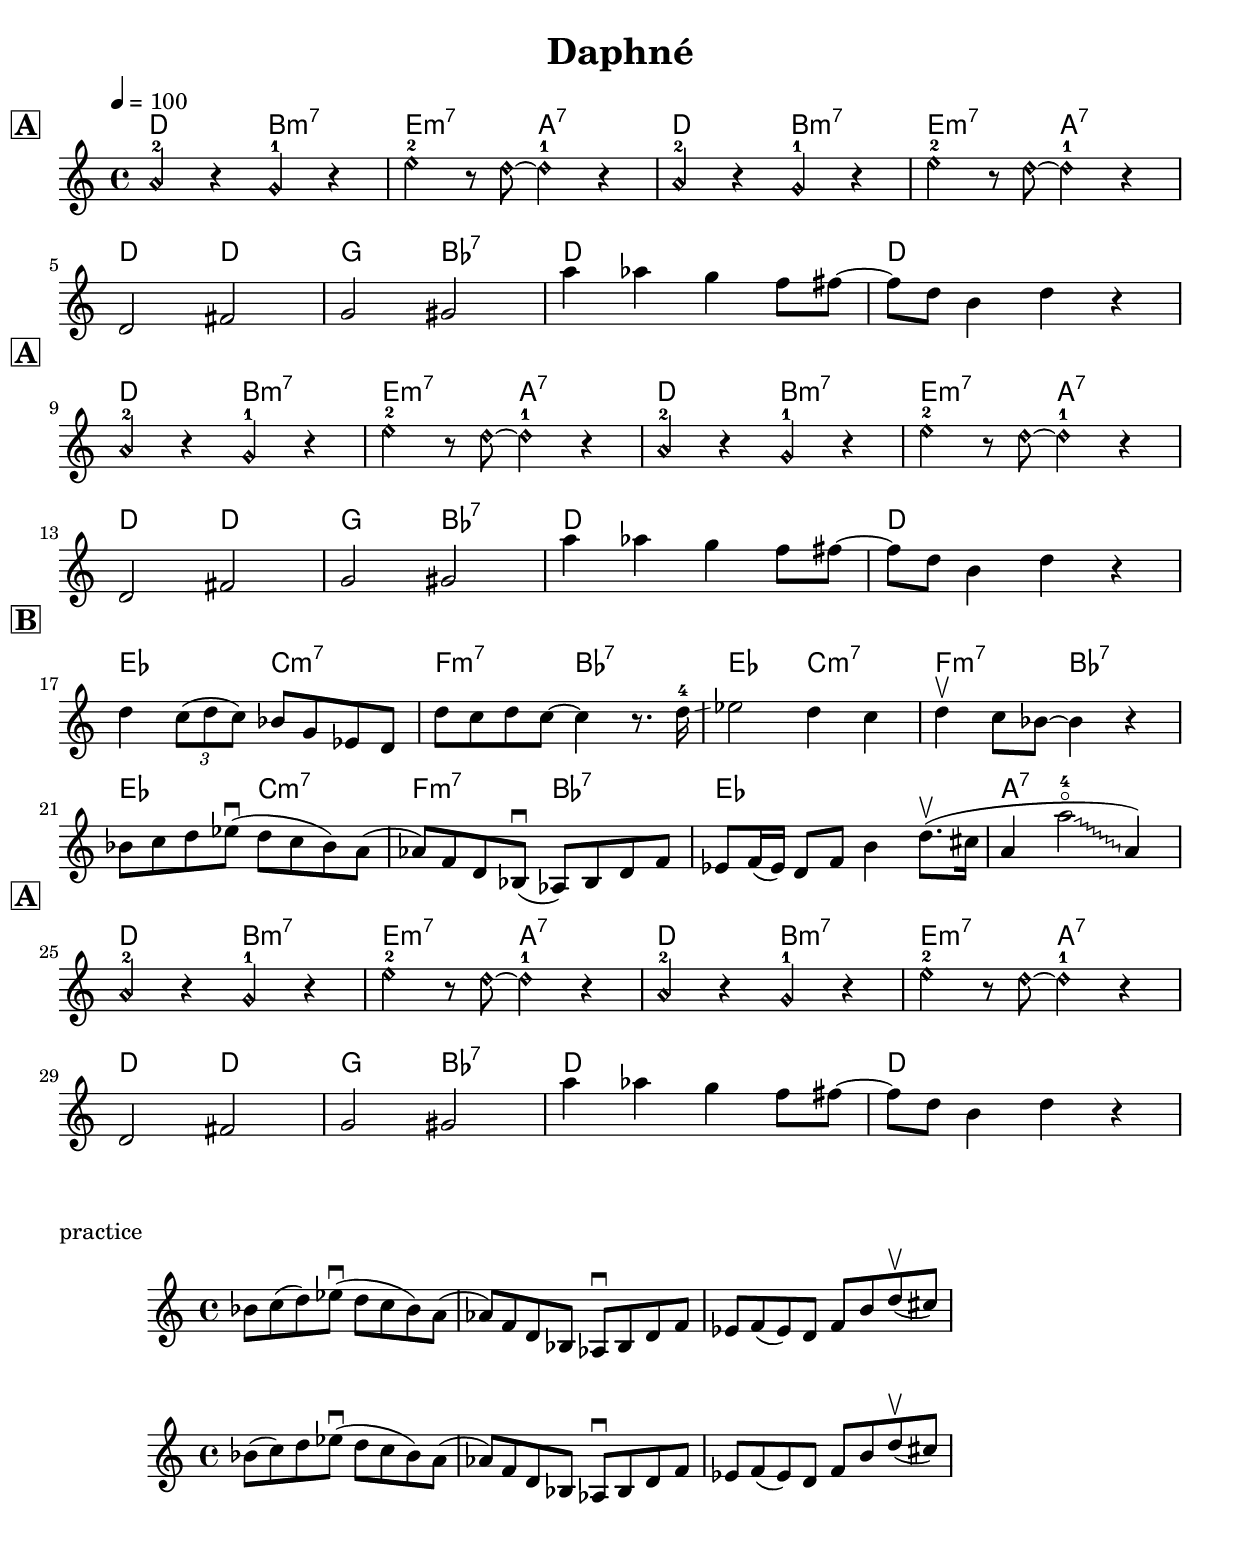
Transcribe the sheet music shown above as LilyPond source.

\language "english"
\version "2.24.0"
%=============================================
%   created by MuseScore Version: 1.3
%          September 28, 2014
%=============================================
%% http://lsr.di.unimi.it/LSR/Item?id=838

%LSR completed by P.P.Schneider on Feb. 2014 for v2.18

#(define ((bars-per-line-engraver bar-list) context)
  (let* ((working-copy bar-list)
         (total (1+ (car working-copy))))
    `((acknowledgers
       (paper-column-interface
        . ,(lambda (engraver grob source-engraver)
             (let ((internal-bar (ly:context-property context 'internalBarNumber)))
               (if (and (pair? working-copy)
                        (= (remainder internal-bar total) 0)
                        (eq? #t (ly:grob-property grob 'non-musical)))
                   (begin
                     (set! (ly:grob-property grob 'line-break-permission) 'force)
                     (if (null? (cdr working-copy))
                         (set! working-copy bar-list)
                         (begin
                           (set! working-copy (cdr working-copy))))
                           (set! total (+ total (car working-copy))))))))))))

\include "violin-functions.ly"

\version "2.19.32"

%=============================================
% PARAGRAPH
% http://www.lilypond.org/doc/v2.19/Documentation/extending/new-markup-list-command-definition
%=============================================
#(define-markup-list-command (paragraph layout props args) (markup-list?)
  (interpret-markup-list layout props
   (make-justified-lines-markup-list (cons (make-hspace-markup 2) args))))



%=============================================
% WRITE SCORE
%
%=============================================
#(define-markup-command (writeMusic layout props music) (ly:music?)
   (let ((score (ly:make-score music))
         (score-layout (ly:output-def-clone $defaultlayout)))
     ;; possibly, change some settings in the \layout block
     (ly:output-def-set-variable! score-layout 'indent 0)
     ;; add the \layout block to the score
     (ly:score-add-output-def! score score-layout)
     (interpret-markup layout props (markup  #:score score) )
     ))

#(define-markup-command (writeMusicNoTime layout props music) (ly:music?)
   (let ((score (ly:make-score    music))
         (score-layout (ly:output-def-clone $defaultlayout))
         )
     ;; change some settings in the \layout block
     (ly:output-def-set-variable! score-layout 'indent 0)
     ;; add the \layout block to the score
     (ly:score-add-output-def! score score-layout)
     (interpret-markup layout props (markup  #:score score) )
     )
   )




%=============================================
%   SECTION
%=============================================
sectionLetter =
#(define-music-function ( letter) (string?)
   #{
     \once \override Score.RehearsalMark #'extra-offset = #'(-8 . 1)
     \mark \markup{\box{\bold{ $letter }}}
   #})


%%%%%%%%%%%%%%%%%%%%%
%   bracket-repeats %
%%%%%%%%%%%%%%%%%%%%%
% The following procedure is a modification of the function
% `measure-counter-stencil' found in the file
% `scm/music-functions.scm' in the LilyPond distribution.

#(define (repeat-stencil grob)
   (let* ((orig (ly:grob-original grob))
          (siblings (ly:spanner-broken-into orig)) ; have we been split?
          (bounds (ly:grob-array->list (ly:grob-object grob 'columns)))
          (refp (ly:grob-system grob))
          ;; we use the first and/or last NonMusicalPaperColumn grob(s) of
          ;; a system in the event that a MeasureCounter spanner is broken
          (all-cols (ly:grob-array->list (ly:grob-object refp 'columns)))
          (all-cols
           (filter
            (lambda (col) (eq? #t (ly:grob-property col 'non-musical)))
            all-cols))
          (left-bound
           (if (or (null? siblings) ; spanner is unbroken
                   (eq? grob (car siblings))) ; or the first piece
               (car bounds)
               (car all-cols)))
          (right-bound
           (if (or (null? siblings)
                   (eq? grob (car (reverse siblings))))
               (car (reverse bounds))
               (car (reverse all-cols))))
          (elts-L (ly:grob-array->list (ly:grob-object left-bound 'elements)))
          (elts-R (ly:grob-array->list (ly:grob-object right-bound 'elements)))
          (break-alignment-L
           (filter
            (lambda (elt) (grob::has-interface elt 'break-alignment-interface))
            elts-L))
          (break-alignment-R
           (filter
            (lambda (elt) (grob::has-interface elt 'break-alignment-interface))
            elts-R))
          (break-alignment-L-ext (ly:grob-extent (car break-alignment-L) refp X))
          (break-alignment-R-ext (ly:grob-extent (car break-alignment-R) refp X))
          (num
           (make-concat-markup
            (list
             (number->string (ly:grob-property grob 'count-from))
             "x")))
          (num
           (if (or (null? siblings)
                   (eq? grob (car siblings)))
               num
               (make-parenthesize-markup num)))
          (num (grob-interpret-markup grob num))
          (num-stil-ext-X (ly:stencil-extent num X))
          (num-stil-ext-Y (ly:stencil-extent num Y))
          (num (ly:stencil-aligned-to num X (ly:grob-property grob 'self-alignment-X)))
          (num
           (ly:stencil-translate-axis
            num
            (+ (interval-length break-alignment-L-ext)
              (* 0.5
                (- (car break-alignment-R-ext)
                  (cdr break-alignment-L-ext))))
            X))
          (bracket-L
           (markup
            #:path
            0.1 ; line-thickness
            `((moveto 0.5 ,(* 0.5 (interval-length num-stil-ext-Y)))
              (lineto ,(* 0.5
                         (- (car break-alignment-R-ext)
                           (cdr break-alignment-L-ext)
                           (interval-length num-stil-ext-X)))
                ,(* 0.5 (interval-length num-stil-ext-Y)))
              (closepath)
              (rlineto 0.0 -1.0))))
          (bracket-R
           (markup
            #:path
            0.1
            `((moveto ,(* 0.5
                         (- (car break-alignment-R-ext)
                           (cdr break-alignment-L-ext)
                           (interval-length num-stil-ext-X)))
                ,(* 0.5 (interval-length num-stil-ext-Y)))
              (lineto 0.5
                ,(* 0.5 (interval-length num-stil-ext-Y)))
              (closepath)
              (rlineto 0.0 -1.0))))
          (bracket-L (grob-interpret-markup grob bracket-L))
          (bracket-R (grob-interpret-markup grob bracket-R))
          (num (ly:stencil-combine-at-edge num X LEFT bracket-L 0.4))
          (num (ly:stencil-combine-at-edge num X RIGHT bracket-R 0.4)))
     num))
%%%%%%%%%%%%%%%%%%%%%%%%%%%%%%% ...UNTIL HERE %%%%%%%%%%%%%%%%%%%%%%%%%%%%%%%


\header {
  title = "Daphné"
}

global = {
  \time 4/4
  \tempo 4=100
}

chordsPartA = \chordmode {
   \sectionLetter "A"
   d2   b:m7   e:m7   a:7
   d2   b:m7   e:m7   a:7
   d2   d      g      bf:7
   d1          d1
}
chordsPartB = \chordmode {
   \sectionLetter "B"
   ef2  c:m7   f:m7   bf:7
   ef2  c:m7   f:m7   bf:7
   ef2  c:m7   f:m7   bf:7
   ef1         a1:7
}
chordNames = \chordmode {
  \global
  \chordsPartA
  \chordsPartA
  \chordsPartB
  \chordsPartA
}

introHarmonics =  {
\harmonicsOn
a 4-2  r g4-1  r e'4-2  r8 d8 ~ d4-1  r
\harmonicsOff
}

melodyPartA = {
\introHarmonics
\introHarmonics
d,2 fs g gs
a'4  af g f8 fs ~ fs d b4 d4  r4
}
melodyPartB = {
  d4 \tuplet 3/2 {c8( d c) } bf8 g8 ef d
  d'8 c d8 c8 ~ c4 r8.
  d16-4 \glissSize #5 ef2 d4 c d\upbow c8 bf8 ~ bf4 r4
  bf8 c   d  ef\db( d  c  bf) a (
  af) f d bf\db( af)  bf d f
  ef f16( ef) d8 f8 b4 d8.\upbow (cs16
  a4
  \override Glissando.style = #'zigzag
   a'2-4\flageolet \glissando a,4)
   



}
melody = \relative c'' {
 \key c \major
 \melodyPartA
 \melodyPartA
 \melodyPartB
 \melodyPartA
}

\version "2.24.0"
%=============================================
%   created by MuseScore Version: 1.3
%          September 28, 2014
%=============================================
%% http://lsr.di.unimi.it/LSR/Item?id=838

%LSR completed by P.P.Schneider on Feb. 2014 for v2.18

#(define ((bars-per-line-engraver bar-list) context)
  (let* ((working-copy bar-list)
         (total (1+ (car working-copy))))
    `((acknowledgers
       (paper-column-interface
        . ,(lambda (engraver grob source-engraver)
             (let ((internal-bar (ly:context-property context 'internalBarNumber)))
               (if (and (pair? working-copy)
                        (= (remainder internal-bar total) 0)
                        (eq? #t (ly:grob-property grob 'non-musical)))
                   (begin
                     (set! (ly:grob-property grob 'line-break-permission) 'force)
                     (if (null? (cdr working-copy))
                         (set! working-copy bar-list)
                         (begin
                           (set! working-copy (cdr working-copy))))
                           (set! total (+ total (car working-copy))))))))))))

\version "2.19.32"

%=============================================
% PARAGRAPH
% http://www.lilypond.org/doc/v2.19/Documentation/extending/new-markup-list-command-definition
%=============================================
#(define-markup-list-command (paragraph layout props args) (markup-list?)
  (interpret-markup-list layout props
   (make-justified-lines-markup-list (cons (make-hspace-markup 2) args))))



%=============================================
% WRITE SCORE
%
%=============================================
#(define-markup-command (writeMusic layout props music) (ly:music?)
   (let ((score (ly:make-score music))
         (score-layout (ly:output-def-clone $defaultlayout)))
     ;; possibly, change some settings in the \layout block
     (ly:output-def-set-variable! score-layout 'indent 0)
     ;; add the \layout block to the score
     (ly:score-add-output-def! score score-layout)
     (interpret-markup layout props (markup  #:score score) )
     ))

#(define-markup-command (writeMusicNoTime layout props music) (ly:music?)
   (let ((score (ly:make-score    music))
         (score-layout (ly:output-def-clone $defaultlayout))
         )
     ;; change some settings in the \layout block
     (ly:output-def-set-variable! score-layout 'indent 0)
     ;; add the \layout block to the score
     (ly:score-add-output-def! score score-layout)
     (interpret-markup layout props (markup  #:score score) )
     )
   )




%=============================================
%   SECTION
%=============================================
sectionLetter =
#(define-music-function ( letter) (string?)
   #{
     \once \override Score.RehearsalMark #'extra-offset = #'(-8 . 1)
     \mark \markup{\box{\bold{ $letter }}}
   #})


%%%%%%%%%%%%%%%%%%%%%
%   bracket-repeats %
%%%%%%%%%%%%%%%%%%%%%
% The following procedure is a modification of the function
% `measure-counter-stencil' found in the file
% `scm/music-functions.scm' in the LilyPond distribution.

#(define (repeat-stencil grob)
   (let* ((orig (ly:grob-original grob))
          (siblings (ly:spanner-broken-into orig)) ; have we been split?
          (bounds (ly:grob-array->list (ly:grob-object grob 'columns)))
          (refp (ly:grob-system grob))
          ;; we use the first and/or last NonMusicalPaperColumn grob(s) of
          ;; a system in the event that a MeasureCounter spanner is broken
          (all-cols (ly:grob-array->list (ly:grob-object refp 'columns)))
          (all-cols
           (filter
            (lambda (col) (eq? #t (ly:grob-property col 'non-musical)))
            all-cols))
          (left-bound
           (if (or (null? siblings) ; spanner is unbroken
                   (eq? grob (car siblings))) ; or the first piece
               (car bounds)
               (car all-cols)))
          (right-bound
           (if (or (null? siblings)
                   (eq? grob (car (reverse siblings))))
               (car (reverse bounds))
               (car (reverse all-cols))))
          (elts-L (ly:grob-array->list (ly:grob-object left-bound 'elements)))
          (elts-R (ly:grob-array->list (ly:grob-object right-bound 'elements)))
          (break-alignment-L
           (filter
            (lambda (elt) (grob::has-interface elt 'break-alignment-interface))
            elts-L))
          (break-alignment-R
           (filter
            (lambda (elt) (grob::has-interface elt 'break-alignment-interface))
            elts-R))
          (break-alignment-L-ext (ly:grob-extent (car break-alignment-L) refp X))
          (break-alignment-R-ext (ly:grob-extent (car break-alignment-R) refp X))
          (num
           (make-concat-markup
            (list
             (number->string (ly:grob-property grob 'count-from))
             "x")))
          (num
           (if (or (null? siblings)
                   (eq? grob (car siblings)))
               num
               (make-parenthesize-markup num)))
          (num (grob-interpret-markup grob num))
          (num-stil-ext-X (ly:stencil-extent num X))
          (num-stil-ext-Y (ly:stencil-extent num Y))
          (num (ly:stencil-aligned-to num X (ly:grob-property grob 'self-alignment-X)))
          (num
           (ly:stencil-translate-axis
            num
            (+ (interval-length break-alignment-L-ext)
              (* 0.5
                (- (car break-alignment-R-ext)
                  (cdr break-alignment-L-ext))))
            X))
          (bracket-L
           (markup
            #:path
            0.1 ; line-thickness
            `((moveto 0.5 ,(* 0.5 (interval-length num-stil-ext-Y)))
              (lineto ,(* 0.5
                         (- (car break-alignment-R-ext)
                           (cdr break-alignment-L-ext)
                           (interval-length num-stil-ext-X)))
                ,(* 0.5 (interval-length num-stil-ext-Y)))
              (closepath)
              (rlineto 0.0 -1.0))))
          (bracket-R
           (markup
            #:path
            0.1
            `((moveto ,(* 0.5
                         (- (car break-alignment-R-ext)
                           (cdr break-alignment-L-ext)
                           (interval-length num-stil-ext-X)))
                ,(* 0.5 (interval-length num-stil-ext-Y)))
              (lineto 0.5
                ,(* 0.5 (interval-length num-stil-ext-Y)))
              (closepath)
              (rlineto 0.0 -1.0))))
          (bracket-L (grob-interpret-markup grob bracket-L))
          (bracket-R (grob-interpret-markup grob bracket-R))
          (num (ly:stencil-combine-at-edge num X LEFT bracket-L 0.4))
          (num (ly:stencil-combine-at-edge num X RIGHT bracket-R 0.4)))
     num))
%%%%%%%%%%%%%%%%%%%%%%%%%%%%%%% ...UNTIL HERE %%%%%%%%%%%%%%%%%%%%%%%%%%%%%%%

words = {}

\score {
  <<
    \new ChordNames \chordNames
    \new Staff {

%%%%%%%%%%%%%%%%%%%%%
      %   bracket-repeats %
%%%%%%%%%%%%%%%%%%%%%
      %  \override Staff.MeasureCounter.font-encoding = #'latin1
      %  \override Staff.MeasureCounter.font-size = 0
      %  \override Staff.MeasureCounter.stencil = #repeat-stencil
      %  \override Staff.MeasureCounter.outside-staff-horizontal-padding = #0
%%%%%%%%%%%%%%%%%%%%%%%%%%%%%%%%%%%%%%%%%%%%%%%%%%%%%%%%%%%%%%%%%%%%%%%%%


      \melody
    }
    %\new Staff { \violonDeux }
    \addlyrics { \words }
  >>
  \layout {
    indent = 0
    \context {
      \Score
      %use the line below to insist on your layout
      %\override NonMusicalPaperColumn.line-break-permission = ##f
      \consists #(bars-per-line-engraver '(4))
      %% end 4 bars per line
      % longer glissando
      \override Glissando.minimum-length = #4
      \override Glissando.springs-and-rods =  #ly:spanner::set-spacing-rods
      % longer glissando
    }
    \context {
      \Staff
      \consists #Measure_counter_engraver % Add this line to the LAYOUT STAFF CONTEXT

    }
  }
  \midi {
    \context {
      \Score
      % tempoWholesPerMinute = #(ly:make-moment 104/4)
    }
  }
}



\markup "practice"
\relative c'' {
  bf8 c(  d)  ef\db( d  c  bf) a (
  af) f d bf af\db  bf d f
  ef f8( ef) d8 f8 b d8\upbow (cs)
}
\relative c'' {
  bf8( c)   d  ef\db( d  c  bf) a (
  af) f d bf af\db  bf d f
  ef f8( ef) d8 f8 b d8\upbow (cs)
}